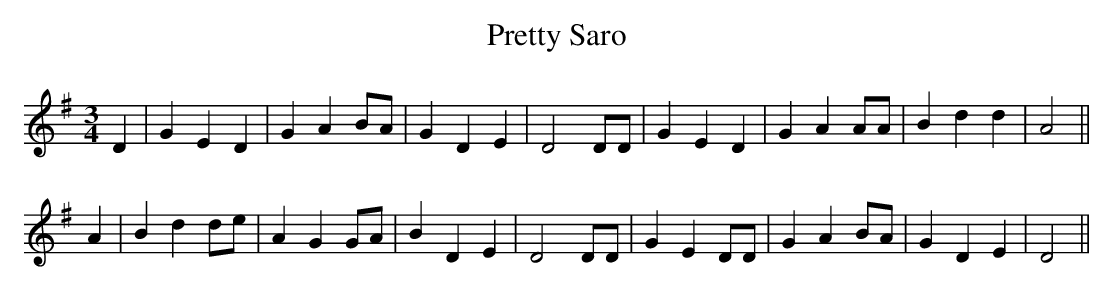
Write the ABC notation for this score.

X:1
T: Pretty Saro
M: 3/4
L: 1/4
K: G
D |\
G E D | G A B/A/ | G D E | D2 D/D/ |\
G E D | G A A/A/ | B d d | A2 ||
A |\
B d d/e/ | A G G/A/ | B D E | D2 D/D/ |\
G E D/D/ | G A B/A/ | G D E | D2 ||
